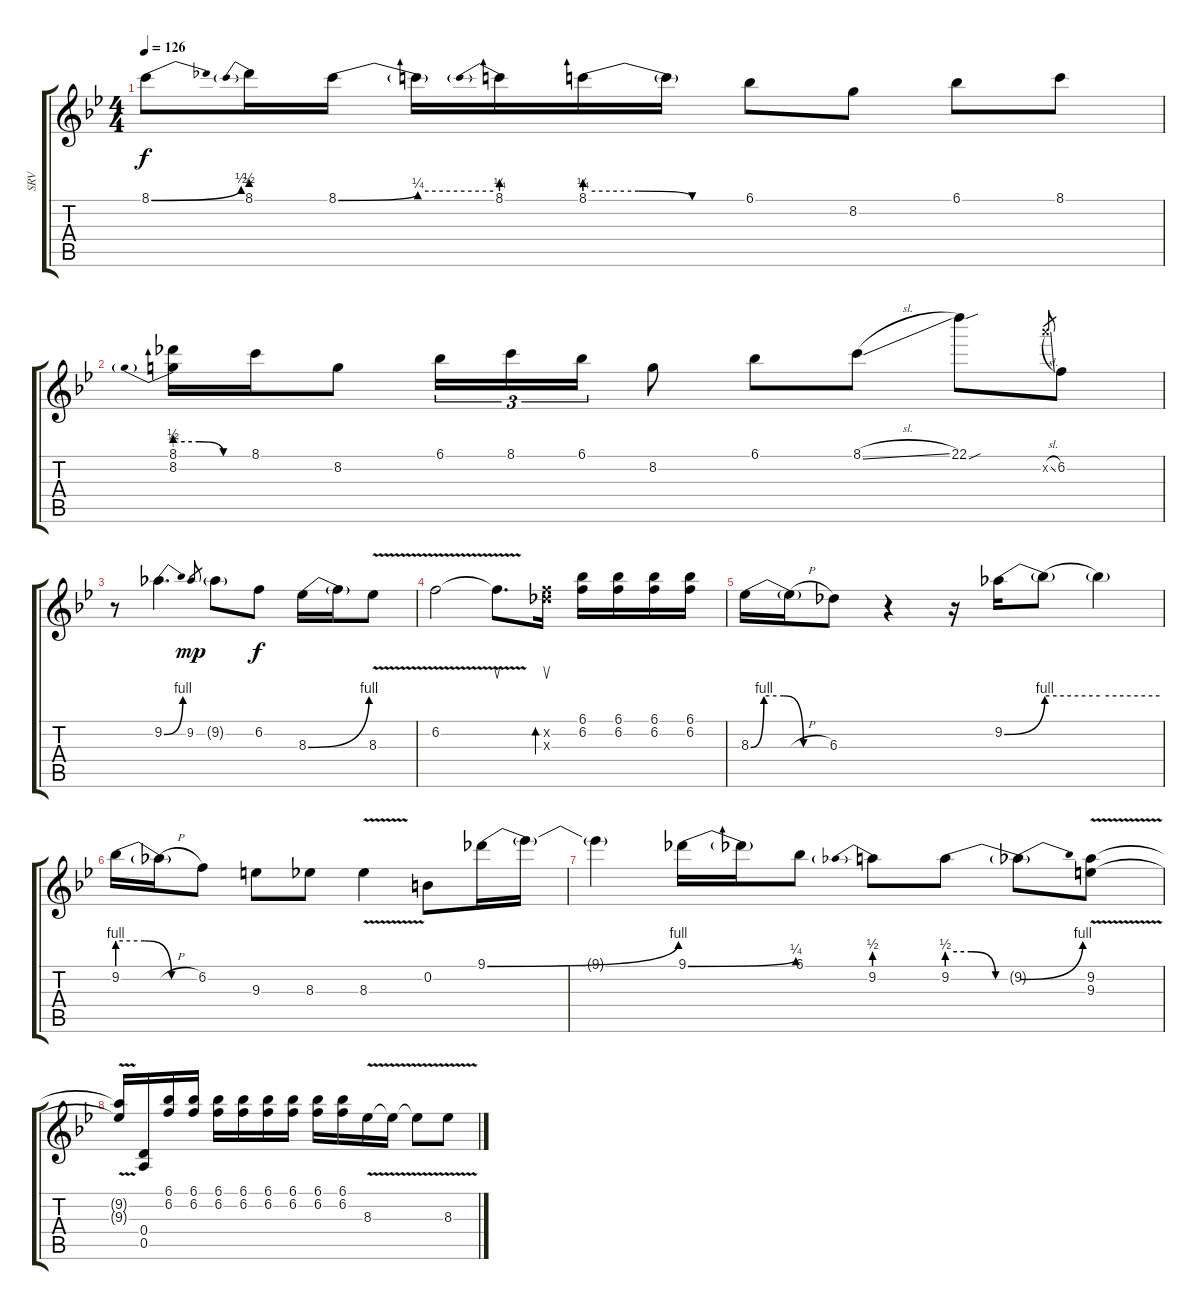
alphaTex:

\track ("SRV" "SRV") {instrument overdrivenguitar}
\staff {score tabs}
\tuning (E4 B3 G3 D3 A2 E2) {hide}
\ts (4 4)
\tempo 126
\clef g2
\ks bb
8.1{be (bend 0 0 60 2)}.8{dy f} 8.1{be (prebend 0 2 60 2)}.16 8.1{be (bend 0 0 60 1)}.16 8.1{be (hold 0 1 60 1) t}.16 8.1{be (prebend 0 1 60 1)}.16 8.1{be (custom 0 1 20 1 40 0 60 0)}.16 8.1{t}.16 6.1.8 8.2.8 6.1.8 8.1.8 |
(8.1{be (custom 0 2 20 2 40 0 60 0)} 8.2{be (prebend 0 1 60 1)}).16 8.1.16 8.2.8 6.1.16{tu (3 2)} 8.1.16{tu (3 2)} 6.1.16{tu (3 2)} 8.2.8 6.1.8 8.1{sl}.8 22.1{sou}.8 22.2{sl x}.8{gr} 6.2.8 |
r.8 9.2{be (bend 0 0 60 4)}.4{d} 9.2.8{gr dy mp} 9.2{g}.8 6.2.8{dy f} 8.3{be (bend 0 0 60 4)}.16 8.3{t}.16 8.3{v}.8 |
6.2{v}.2 6.2{t}.8{d su} (6.2{x} 6.3{x}).16{su bd 30} (6.1 6.2).16 (6.1 6.2).16 (6.1 6.2).16 (6.1 6.2).16 |
8.3{be (custom 0 0 10 4 25 4 40 0 60 0)}.16 8.3{h t}.16 6.3.8 r.4 r.16 9.2{be (bend 0 0 60 4)}.16 9.2{be (hold 0 4 60 4) t}.8 9.2{be (hold 0 4 60 4) t}.4 |
9.2{be (custom 0 4 20 4 40 0 60 0)}.16 9.2{h t}.16 6.2.8 9.3.8 8.3.8 8.3{v}.4 0.2.8 9.1{be (bend 0 0 60 4)}.16 9.1{t}.16 |
9.1{t}.4 9.1{be (bend 0 0 60 1)}.16 9.1{t}.16 6.1.8 9.2{be (prebend 0 2 60 2)}.8 9.2{be (custom 0 2 20 2 40 0 60 0)}.8 9.2{be (bend 0 0 60 4) t}.8 (9.2{v} 9.3{v}).8 |
(9.2{t} 9.3{t}).16 (0.4 0.5).16 (6.1 6.2).16 (6.1 6.2).16 (6.1 6.2).16 (6.1 6.2).16 (6.1 6.2).16 (6.1 6.2).16 (6.1 6.2).16 (6.1 6.2).16 8.3{v}.16 8.3{v t}.16 8.3{v t}.8 8.3{v}.8
